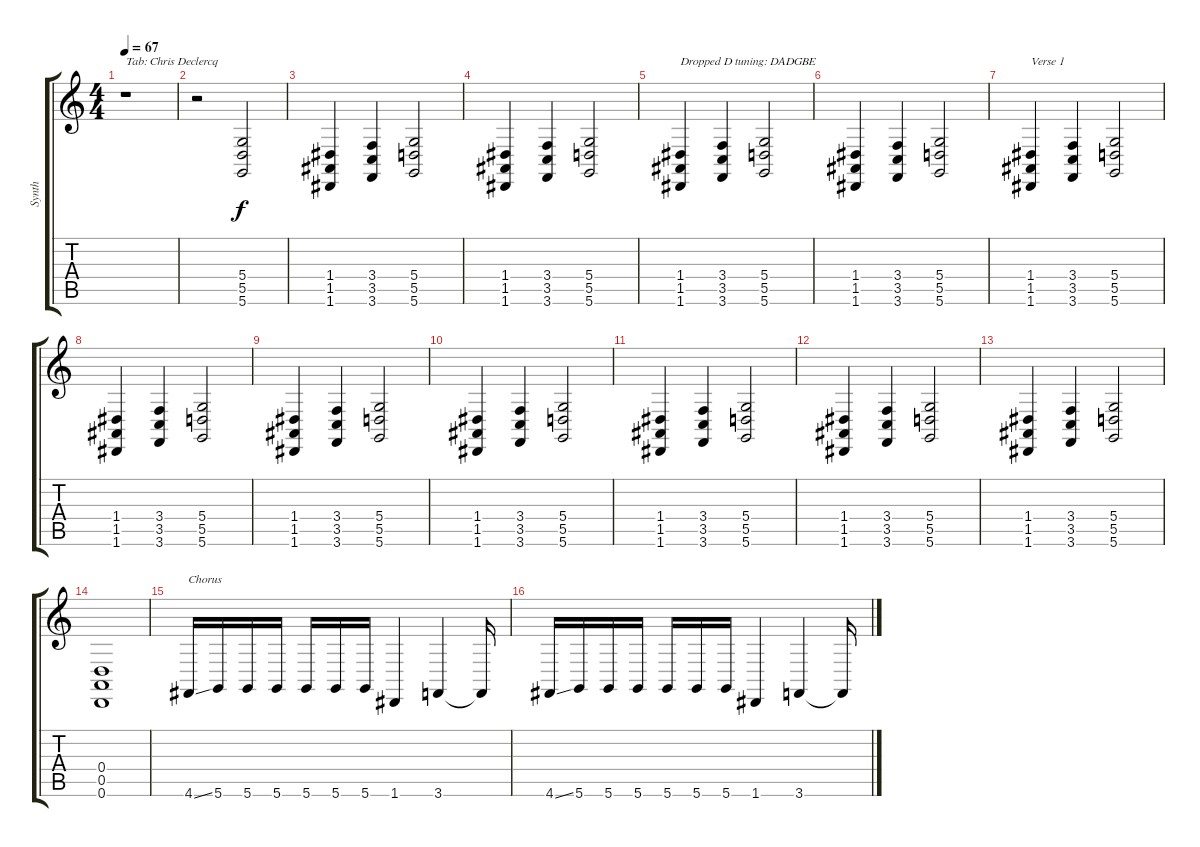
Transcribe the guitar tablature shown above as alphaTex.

\track ("Synth" "Synth") {instrument synthbrass1}
\staff {score tabs}
\tuning (E4 B3 G3 D3 A2 D2) {hide}
\ts (4 4)
\tempo 67
\clef g2
\ks c
r.1{txt "Tab: Chris Declercq" dy f instrument synthbrass1} |
r.2 (5.4 5.5 5.6).2 |
(1.4 1.5 1.6).4 (3.4 3.5 3.6).4 (5.4 5.5 5.6).2 |
(1.4 1.5 1.6).4 (3.4 3.5 3.6).4 (5.4 5.5 5.6).2 |
(1.4 1.5 1.6).4{txt "Dropped D tuning: DADGBE"} (3.4 3.5 3.6).4 (5.4 5.5 5.6).2 |
(1.4 1.5 1.6).4 (3.4 3.5 3.6).4 (5.4 5.5 5.6).2 |
(1.4 1.5 1.6).4{txt "Verse 1"} (3.4 3.5 3.6).4 (5.4 5.5 5.6).2 |
(1.4 1.5 1.6).4 (3.4 3.5 3.6).4 (5.4 5.5 5.6).2 |
(1.4 1.5 1.6).4 (3.4 3.5 3.6).4 (5.4 5.5 5.6).2 |
(1.4 1.5 1.6).4 (3.4 3.5 3.6).4 (5.4 5.5 5.6).2 |
(1.4 1.5 1.6).4 (3.4 3.5 3.6).4 (5.4 5.5 5.6).2 |
(1.4 1.5 1.6).4 (3.4 3.5 3.6).4 (5.4 5.5 5.6).2 |
(1.4 1.5 1.6).4 (3.4 3.5 3.6).4 (5.4 5.5 5.6).2 |
(0.4 0.5 0.6).1 |
4.6{ss}.16{txt "Chorus" volume 8} 5.6.16 5.6.16 5.6.16 5.6.16 5.6.16 5.6.16 1.6.4 3.6.4 3.6{t}.16 |
4.6{ss}.16 5.6.16 5.6.16 5.6.16 5.6.16 5.6.16 5.6.16 1.6.4 3.6.4 3.6{t}.16
